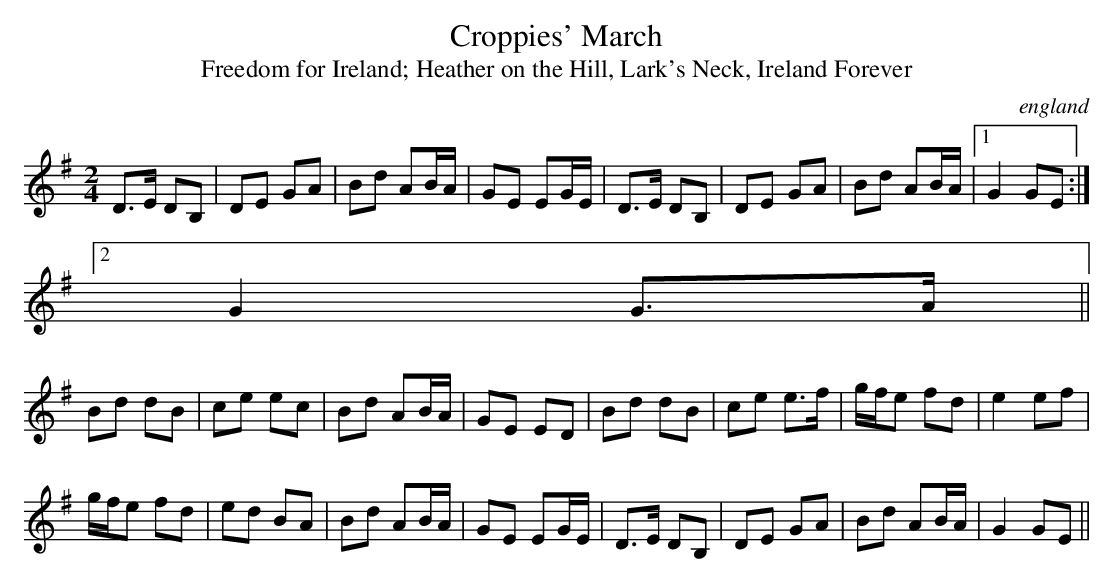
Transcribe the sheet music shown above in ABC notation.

X:1
T:Croppies' March
T:Freedom for Ireland; Heather on the Hill, Lark's Neck, Ireland Forever
O:england
M:2/4
L:1/8
K:G
D>E DB,|DE GA|Bd AB/2A/2|GE EG/2E/2|D>E DB,|DE GA|Bd AB/2A/2|1 G2 GE:|2
G2 G>A||
Bd dB|ce ec|Bd AB/2A/2|GE ED|Bd dB|ce e>f|g/2f/2e fd|e2 ef|
g/2f/2e fd|ed BA|Bd AB/2A/2|GE EG/2E/2|D>E DB,|DE GA|Bd AB/2A/2|G2 GE||
